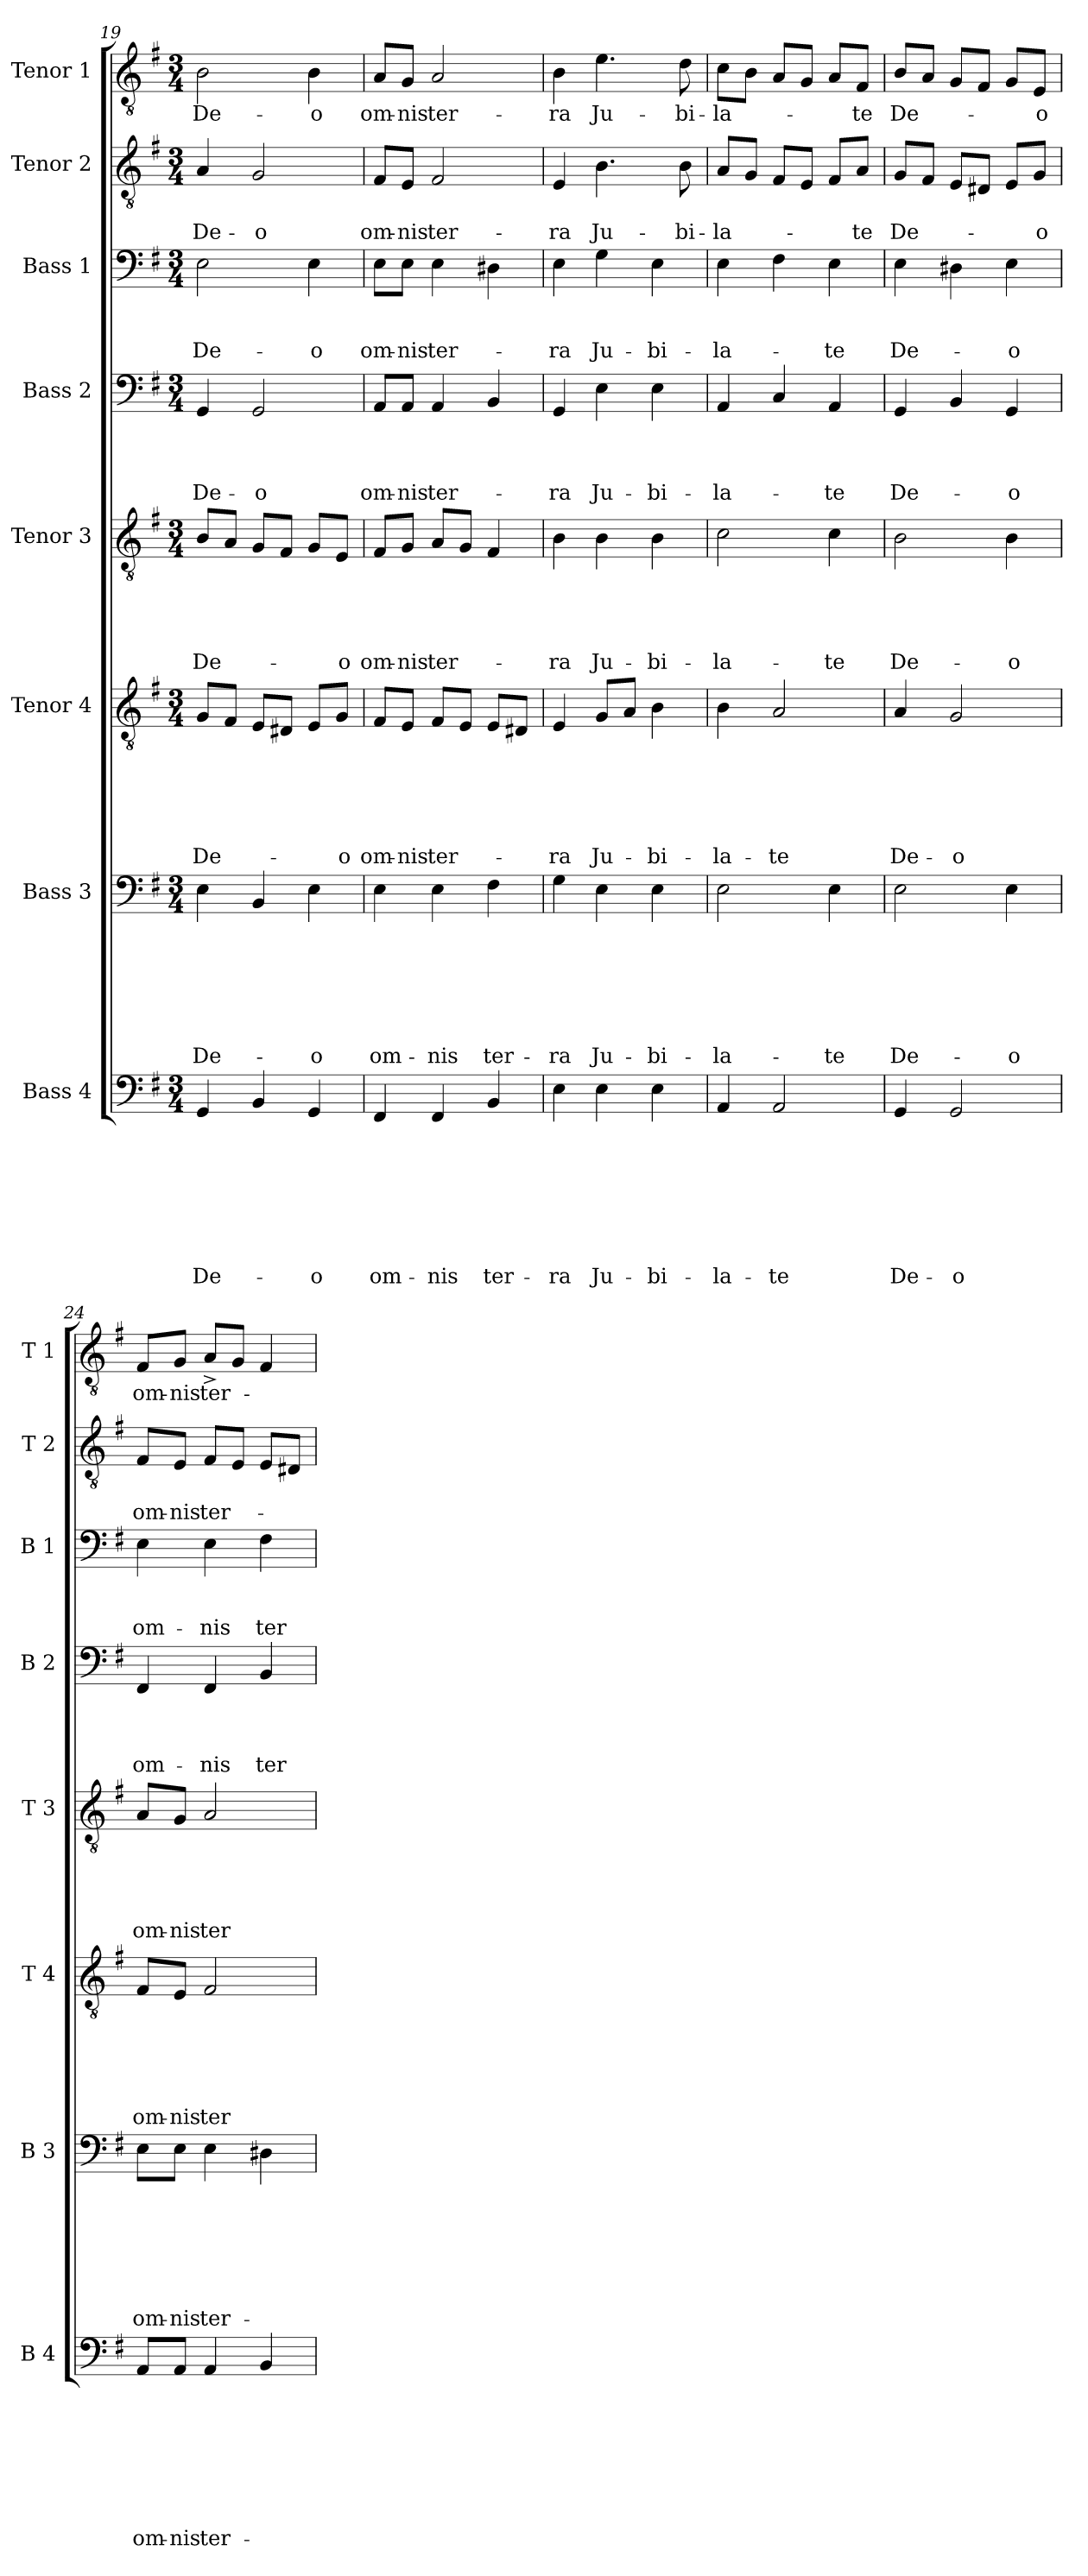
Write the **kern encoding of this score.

**kern	**text	**text	**text	**text	**text	**text	**text	**text	**kern	**text	**text	**text	**text	**text	**text	**text	**kern	**text	**text	**text	**text	**text	**text	**kern	**text	**text	**text	**text	**text	**kern	**text	**text	**text	**text	**kern	**text	**text	**text	**kern	**text	**text	**kern	**text
*part8	*part8	*part8	*part8	*part8	*part8	*part8	*part8	*part8	*part7	*part7	*part7	*part7	*part7	*part7	*part7	*part7	*part6	*part6	*part6	*part6	*part6	*part6	*part6	*part5	*part5	*part5	*part5	*part5	*part5	*part4	*part4	*part4	*part4	*part4	*part3	*part3	*part3	*part3	*part2	*part2	*part2	*part1	*part1
*staff8	*staff8	*staff8	*staff8	*staff8	*staff8	*staff8	*staff8	*staff8	*staff7	*staff7	*staff7	*staff7	*staff7	*staff7	*staff7	*staff7	*staff6	*staff6	*staff6	*staff6	*staff6	*staff6	*staff6	*staff5	*staff5	*staff5	*staff5	*staff5	*staff5	*staff4	*staff4	*staff4	*staff4	*staff4	*staff3	*staff3	*staff3	*staff3	*staff2	*staff2	*staff2	*staff1	*staff1
*I"Bass 4	*	*	*	*	*	*	*	*	*I"Bass 3	*	*	*	*	*	*	*	*I"Tenor 4	*	*	*	*	*	*	*I"Tenor 3	*	*	*	*	*	*I"Bass 2	*	*	*	*	*I"Bass 1	*	*	*	*I"Tenor 2	*	*	*I"Tenor 1	*
*I'B 4	*	*	*	*	*	*	*	*	*I'B 3	*	*	*	*	*	*	*	*I'T 4	*	*	*	*	*	*	*I'T 3	*	*	*	*	*	*I'B 2	*	*	*	*	*I'B 1	*	*	*	*I'T 2	*	*	*I'T 1	*
*clefF4	*	*	*	*	*	*	*	*	*clefF4	*	*	*	*	*	*	*	*clefGv2	*	*	*	*	*	*	*clefGv2	*	*	*	*	*	*clefF4	*	*	*	*	*clefF4	*	*	*	*clefGv2	*	*	*clefGv2	*
*k[f#]	*	*	*	*	*	*	*	*	*k[f#]	*	*	*	*	*	*	*	*k[f#]	*	*	*	*	*	*	*k[f#]	*	*	*	*	*	*k[f#]	*	*	*	*	*k[f#]	*	*	*	*k[f#]	*	*	*k[f#]	*
*G:	*	*	*	*	*	*	*	*	*G:	*	*	*	*	*	*	*	*G:	*	*	*	*	*	*	*G:	*	*	*	*	*	*G:	*	*	*	*	*G:	*	*	*	*G:	*	*	*G:	*
*M3/4	*	*	*	*	*	*	*	*	*M3/4	*	*	*	*	*	*	*	*M3/4	*	*	*	*	*	*	*M3/4	*	*	*	*	*	*M3/4	*	*	*	*	*M3/4	*	*	*	*M3/4	*	*	*M3/4	*
=19	=19	=19	=19	=19	=19	=19	=19	=19	=19	=19	=19	=19	=19	=19	=19	=19	=19	=19	=19	=19	=19	=19	=19	=19	=19	=19	=19	=19	=19	=19	=19	=19	=19	=19	=19	=19	=19	=19	=19	=19	=19	=19	=19
!	!	!	!	!	!	!	!	!LO:LY:b	!	!	!	!	!	!	!	!LO:LY:b	!	!	!	!	!	!	!LO:LY:b	!	!	!	!	!	!LO:LY:b	!	!	!	!	!LO:LY:b	!	!	!	!LO:LY:b	!	!	!LO:LY:b	!	!LO:LY:b
4GG/	.	.	.	.	.	.	.	De-	4E\	.	.	.	.	.	.	De-	8G/L	.	.	.	.	.	De-	8B/L	.	.	.	.	De-	4GG/	.	.	.	De-	2E\	.	.	De-	4A/	.	De-	2B\	De-
.	.	.	.	.	.	.	.	.	.	.	.	.	.	.	.	.	8F#/J	.	.	.	.	.	.	8A/J	.	.	.	.	.	.	.	.	.	.	.	.	.	.	.	.	.	.	.
!	!	!	!	!	!	!	!	!	!	!	!	!	!	!	!	!	!	!	!	!	!	!	!	!	!	!	!	!	!	!	!	!	!	!LO:LY:b	!	!	!	!	!	!	!LO:LY:b	!	!
4BB/	.	.	.	.	.	.	.	.	4BB/	.	.	.	.	.	.	.	8E/L	.	.	.	.	.	.	8G/L	.	.	.	.	.	2GG/	.	.	.	-o	.	.	.	.	2G/	.	-o	.	.
.	.	.	.	.	.	.	.	.	.	.	.	.	.	.	.	.	8D#X/J	.	.	.	.	.	.	8F#/J	.	.	.	.	.	.	.	.	.	.	.	.	.	.	.	.	.	.	.
!	!	!	!	!	!	!	!	!LO:LY:b	!	!	!	!	!	!	!	!LO:LY:b	!	!	!	!	!	!	!	!	!	!	!	!	!	!	!	!	!	!	!	!	!	!LO:LY:b	!	!	!	!	!LO:LY:b
4GG/	.	.	.	.	.	.	.	-o	4E\	.	.	.	.	.	.	-o	8E/L	.	.	.	.	.	.	8G/L	.	.	.	.	.	.	.	.	.	.	4E\	.	.	-o	.	.	.	4B\	-o
!	!	!	!	!	!	!	!	!	!	!	!	!	!	!	!	!	!	!	!	!	!	!	!LO:LY:b	!	!	!	!	!	!LO:LY:b	!	!	!	!	!	!	!	!	!	!	!	!	!	!
.	.	.	.	.	.	.	.	.	.	.	.	.	.	.	.	.	8G/J	.	.	.	.	.	-o	8E/J	.	.	.	.	-o	.	.	.	.	.	.	.	.	.	.	.	.	.	.
=20	=20	=20	=20	=20	=20	=20	=20	=20	=20	=20	=20	=20	=20	=20	=20	=20	=20	=20	=20	=20	=20	=20	=20	=20	=20	=20	=20	=20	=20	=20	=20	=20	=20	=20	=20	=20	=20	=20	=20	=20	=20	=20	=20
!	!	!	!	!	!	!	!	!LO:LY:b	!	!	!	!	!	!	!	!LO:LY:b	!	!	!	!	!	!	!LO:LY:b	!	!	!	!	!	!LO:LY:b	!	!	!	!	!LO:LY:b	!	!	!	!LO:LY:b	!	!	!LO:LY:b	!	!LO:LY:b
4FF#/	.	.	.	.	.	.	.	om-	4E\	.	.	.	.	.	.	om-	8F#/L	.	.	.	.	.	om-	8F#/L	.	.	.	.	om-	8AA/L	.	.	.	om-	8E\L	.	.	om-	8F#/L	.	om-	8A/L	om-
!	!	!	!	!	!	!	!	!	!	!	!	!	!	!	!	!	!	!	!	!	!	!	!LO:LY:b	!	!	!	!	!	!LO:LY:b	!	!	!	!	!LO:LY:b	!	!	!	!LO:LY:b	!	!	!LO:LY:b	!	!LO:LY:b
.	.	.	.	.	.	.	.	.	.	.	.	.	.	.	.	.	8E/J	.	.	.	.	.	-nis	8G/J	.	.	.	.	-nis	8AA/J	.	.	.	-nis	8E\J	.	.	-nis	8E/J	.	-nis	8G/J	-nis
!	!	!	!	!	!	!	!	!LO:LY:b	!	!	!	!	!	!	!	!LO:LY:b	!	!	!	!	!	!	!LO:LY:b	!	!	!	!	!	!LO:LY:b	!	!	!	!	!LO:LY:b	!	!	!	!LO:LY:b	!	!	!LO:LY:b	!	!LO:LY:b
4FF#/	.	.	.	.	.	.	.	-nis	4E\	.	.	.	.	.	.	-nis	8F#/L	.	.	.	.	.	ter-	8A/L	.	.	.	.	ter-	4AA/	.	.	.	ter-	4E\	.	.	ter-	2F#/	.	ter-	2A/	ter-
.	.	.	.	.	.	.	.	.	.	.	.	.	.	.	.	.	8E/J	.	.	.	.	.	.	8G/J	.	.	.	.	.	.	.	.	.	.	.	.	.	.	.	.	.	.	.
!	!	!	!	!	!	!	!	!LO:LY:b	!	!	!	!	!	!	!	!LO:LY:b	!	!	!	!	!	!	!	!	!	!	!	!	!	!	!	!	!	!	!	!	!	!	!	!	!	!	!
4BB/	.	.	.	.	.	.	.	ter-	4F#\	.	.	.	.	.	.	ter-	8E/L	.	.	.	.	.	.	4F#/	.	.	.	.	.	4BB/	.	.	.	.	4D#X\	.	.	.	.	.	.	.	.
.	.	.	.	.	.	.	.	.	.	.	.	.	.	.	.	.	8D#X/J	.	.	.	.	.	.	.	.	.	.	.	.	.	.	.	.	.	.	.	.	.	.	.	.	.	.
=21	=21	=21	=21	=21	=21	=21	=21	=21	=21	=21	=21	=21	=21	=21	=21	=21	=21	=21	=21	=21	=21	=21	=21	=21	=21	=21	=21	=21	=21	=21	=21	=21	=21	=21	=21	=21	=21	=21	=21	=21	=21	=21	=21
!	!	!	!	!	!	!	!	!LO:LY:b	!	!	!	!	!	!	!	!LO:LY:b	!	!	!	!	!	!	!LO:LY:b	!	!	!	!	!	!LO:LY:b	!	!	!	!	!LO:LY:b	!	!	!	!LO:LY:b	!	!	!LO:LY:b	!	!LO:LY:b
4E\	.	.	.	.	.	.	.	-ra	4G\	.	.	.	.	.	.	-ra	4E/	.	.	.	.	.	-ra	4B\	.	.	.	.	-ra	4GG/	.	.	.	-ra	4E\	.	.	-ra	4E/	.	-ra	4B\	-ra
!	!	!	!	!	!	!	!	!LO:LY:b	!	!	!	!	!	!	!	!LO:LY:b	!	!	!	!	!	!	!LO:LY:b	!	!	!	!	!	!LO:LY:b	!	!	!	!	!LO:LY:b	!	!	!	!LO:LY:b	!	!	!LO:LY:b	!	!LO:LY:b
4E\	.	.	.	.	.	.	.	Ju-	4E\	.	.	.	.	.	.	Ju-	8G/L	.	.	.	.	.	Ju-	4B\	.	.	.	.	Ju-	4E\	.	.	.	Ju-	4G\	.	.	Ju-	4.B\	.	Ju-	4.e\	Ju-
.	.	.	.	.	.	.	.	.	.	.	.	.	.	.	.	.	8A/J	.	.	.	.	.	.	.	.	.	.	.	.	.	.	.	.	.	.	.	.	.	.	.	.	.	.
!	!	!	!	!	!	!	!	!LO:LY:b	!	!	!	!	!	!	!	!LO:LY:b	!	!	!	!	!	!	!LO:LY:b	!	!	!	!	!	!LO:LY:b	!	!	!	!	!LO:LY:b	!	!	!	!LO:LY:b	!	!	!	!	!
4E\	.	.	.	.	.	.	.	-bi-	4E\	.	.	.	.	.	.	-bi-	4B\	.	.	.	.	.	-bi-	4B\	.	.	.	.	-bi-	4E\	.	.	.	-bi-	4E\	.	.	-bi-	.	.	.	.	.
!	!	!	!	!	!	!	!	!	!	!	!	!	!	!	!	!	!	!	!	!	!	!	!	!	!	!	!	!	!	!	!	!	!	!	!	!	!	!	!	!	!LO:LY:b	!	!LO:LY:b
.	.	.	.	.	.	.	.	.	.	.	.	.	.	.	.	.	.	.	.	.	.	.	.	.	.	.	.	.	.	.	.	.	.	.	.	.	.	.	8B\	.	-bi-	8d\	-bi-
=22	=22	=22	=22	=22	=22	=22	=22	=22	=22	=22	=22	=22	=22	=22	=22	=22	=22	=22	=22	=22	=22	=22	=22	=22	=22	=22	=22	=22	=22	=22	=22	=22	=22	=22	=22	=22	=22	=22	=22	=22	=22	=22	=22
!	!	!	!	!	!	!	!	!LO:LY:b	!	!	!	!	!	!	!	!LO:LY:b	!	!	!	!	!	!	!LO:LY:b	!	!	!	!	!	!LO:LY:b	!	!	!	!	!LO:LY:b	!	!	!	!LO:LY:b	!	!	!LO:LY:b	!	!LO:LY:b
4AA/	.	.	.	.	.	.	.	-la-	2E\	.	.	.	.	.	.	-la-	4B\	.	.	.	.	.	-la-	2c\	.	.	.	.	-la-	4AA/	.	.	.	-la-	4E\	.	.	-la-	8A/L	.	-la-	8c\L	-la-
.	.	.	.	.	.	.	.	.	.	.	.	.	.	.	.	.	.	.	.	.	.	.	.	.	.	.	.	.	.	.	.	.	.	.	.	.	.	.	8G/J	.	.	8B\J	.
!	!	!	!	!	!	!	!	!LO:LY:b	!	!	!	!	!	!	!	!	!	!	!	!	!	!	!LO:LY:b	!	!	!	!	!	!	!	!	!	!	!	!	!	!	!	!	!	!	!	!
2AA/	.	.	.	.	.	.	.	-te	.	.	.	.	.	.	.	.	2A/	.	.	.	.	.	-te	.	.	.	.	.	.	4C/	.	.	.	.	4F#\	.	.	.	8F#/L	.	.	8A/L	.
.	.	.	.	.	.	.	.	.	.	.	.	.	.	.	.	.	.	.	.	.	.	.	.	.	.	.	.	.	.	.	.	.	.	.	.	.	.	.	8E/J	.	.	8G/J	.
!	!	!	!	!	!	!	!	!	!	!	!	!	!	!	!	!LO:LY:b	!	!	!	!	!	!	!	!	!	!	!	!	!LO:LY:b	!	!	!	!	!LO:LY:b	!	!	!	!LO:LY:b	!	!	!	!	!
.	.	.	.	.	.	.	.	.	4E\	.	.	.	.	.	.	-te	.	.	.	.	.	.	.	4c\	.	.	.	.	-te	4AA/	.	.	.	-te	4E\	.	.	-te	8F#/L	.	.	8A/L	.
!	!	!	!	!	!	!	!	!	!	!	!	!	!	!	!	!	!	!	!	!	!	!	!	!	!	!	!	!	!	!	!	!	!	!	!	!	!	!	!	!	!LO:LY:b	!	!LO:LY:b
.	.	.	.	.	.	.	.	.	.	.	.	.	.	.	.	.	.	.	.	.	.	.	.	.	.	.	.	.	.	.	.	.	.	.	.	.	.	.	8A/J	.	-te	8F#/J	-te
=23	=23	=23	=23	=23	=23	=23	=23	=23	=23	=23	=23	=23	=23	=23	=23	=23	=23	=23	=23	=23	=23	=23	=23	=23	=23	=23	=23	=23	=23	=23	=23	=23	=23	=23	=23	=23	=23	=23	=23	=23	=23	=23	=23
!	!	!	!	!	!	!	!	!LO:LY:b	!	!	!	!	!	!	!	!LO:LY:b	!	!	!	!	!	!	!LO:LY:b	!	!	!	!	!	!LO:LY:b	!	!	!	!	!LO:LY:b	!	!	!	!LO:LY:b	!	!	!LO:LY:b	!	!LO:LY:b
4GG/	.	.	.	.	.	.	.	De-	2E\	.	.	.	.	.	.	De-	4A/	.	.	.	.	.	De-	2B\	.	.	.	.	De-	4GG/	.	.	.	De-	4E\	.	.	De-	8G/L	.	De-	8B/L	De-
.	.	.	.	.	.	.	.	.	.	.	.	.	.	.	.	.	.	.	.	.	.	.	.	.	.	.	.	.	.	.	.	.	.	.	.	.	.	.	8F#/J	.	.	8A/J	.
!	!	!	!	!	!	!	!	!LO:LY:b	!	!	!	!	!	!	!	!	!	!	!	!	!	!	!LO:LY:b	!	!	!	!	!	!	!	!	!	!	!	!	!	!	!	!	!	!	!	!
2GG/	.	.	.	.	.	.	.	-o	.	.	.	.	.	.	.	.	2G/	.	.	.	.	.	-o	.	.	.	.	.	.	4BB/	.	.	.	.	4D#X\	.	.	.	8E/L	.	.	8G/L	.
.	.	.	.	.	.	.	.	.	.	.	.	.	.	.	.	.	.	.	.	.	.	.	.	.	.	.	.	.	.	.	.	.	.	.	.	.	.	.	8D#X/J	.	.	8F#/J	.
!	!	!	!	!	!	!	!	!	!	!	!	!	!	!	!	!LO:LY:b	!	!	!	!	!	!	!	!	!	!	!	!	!LO:LY:b	!	!	!	!	!LO:LY:b	!	!	!	!LO:LY:b	!	!	!	!	!
.	.	.	.	.	.	.	.	.	4E\	.	.	.	.	.	.	-o	.	.	.	.	.	.	.	4B\	.	.	.	.	-o	4GG/	.	.	.	-o	4E\	.	.	-o	8E/L	.	.	8G/L	.
!	!	!	!	!	!	!	!	!	!	!	!	!	!	!	!	!	!	!	!	!	!	!	!	!	!	!	!	!	!	!	!	!	!	!	!	!	!	!	!	!	!LO:LY:b	!	!LO:LY:b
.	.	.	.	.	.	.	.	.	.	.	.	.	.	.	.	.	.	.	.	.	.	.	.	.	.	.	.	.	.	.	.	.	.	.	.	.	.	.	8G/J	.	-o	8E/J	-o
!!LO:PB:g=z
=24	=24	=24	=24	=24	=24	=24	=24	=24	=24	=24	=24	=24	=24	=24	=24	=24	=24	=24	=24	=24	=24	=24	=24	=24	=24	=24	=24	=24	=24	=24	=24	=24	=24	=24	=24	=24	=24	=24	=24	=24	=24	=24	=24
!	!	!	!	!	!	!	!	!LO:LY:b	!	!	!	!	!	!	!	!LO:LY:b	!	!	!	!	!	!	!LO:LY:b	!	!	!	!	!	!LO:LY:b	!	!	!	!	!LO:LY:b	!	!	!	!LO:LY:b	!	!	!LO:LY:b	!	!LO:LY:b
8AA/L	.	.	.	.	.	.	.	om-	8E\L	.	.	.	.	.	.	om-	8F#/L	.	.	.	.	.	om-	8A/L	.	.	.	.	om-	4FF#/	.	.	.	om-	4E\	.	.	om-	8F#/L	.	om-	8F#/L	om-
!	!	!	!	!	!	!	!	!LO:LY:b	!	!	!	!	!	!	!	!LO:LY:b	!	!	!	!	!	!	!LO:LY:b	!	!	!	!	!	!LO:LY:b	!	!	!	!	!	!	!	!	!	!	!	!LO:LY:b	!	!LO:LY:b
8AA/J	.	.	.	.	.	.	.	-nis	8E\J	.	.	.	.	.	.	-nis	8E/J	.	.	.	.	.	-nis	8G/J	.	.	.	.	-nis	.	.	.	.	.	.	.	.	.	8E/J	.	-nis	8G/J	-nis
!	!	!	!	!	!	!	!	!LO:LY:b	!	!	!	!	!	!	!	!LO:LY:b	!	!	!	!	!	!	!LO:LY:b	!	!	!	!	!	!LO:LY:b	!	!	!	!	!LO:LY:b	!	!	!	!LO:LY:b	!	!	!LO:LY:b	!	!LO:LY:b
4AA/	.	.	.	.	.	.	.	ter-	4E\	.	.	.	.	.	.	ter-	2F#/	.	.	.	.	.	ter-	2A/	.	.	.	.	ter-	4FF#/	.	.	.	-nis	4E\	.	.	-nis	8F#/L	.	ter-	8A^</L	ter-
.	.	.	.	.	.	.	.	.	.	.	.	.	.	.	.	.	.	.	.	.	.	.	.	.	.	.	.	.	.	.	.	.	.	.	.	.	.	.	8E/J	.	.	8G/J	.
!	!	!	!	!	!	!	!	!	!	!	!	!	!	!	!	!	!	!	!	!	!	!	!	!	!	!	!	!	!	!	!	!	!	!LO:LY:b	!	!	!	!LO:LY:b	!	!	!	!	!
4BB/	.	.	.	.	.	.	.	.	4D#X\	.	.	.	.	.	.	.	.	.	.	.	.	.	.	.	.	.	.	.	.	4BB/	.	.	.	ter-	4F#\	.	.	ter-	8E/L	.	.	4F#/	.
.	.	.	.	.	.	.	.	.	.	.	.	.	.	.	.	.	.	.	.	.	.	.	.	.	.	.	.	.	.	.	.	.	.	.	.	.	.	.	8D#X/J	.	.	.	.
=	=	=	=	=	=	=	=	=	=	=	=	=	=	=	=	=	=	=	=	=	=	=	=	=	=	=	=	=	=	=	=	=	=	=	=	=	=	=	=	=	=	=	=
*-	*-	*-	*-	*-	*-	*-	*-	*-	*-	*-	*-	*-	*-	*-	*-	*-	*-	*-	*-	*-	*-	*-	*-	*-	*-	*-	*-	*-	*-	*-	*-	*-	*-	*-	*-	*-	*-	*-	*-	*-	*-	*-	*-
